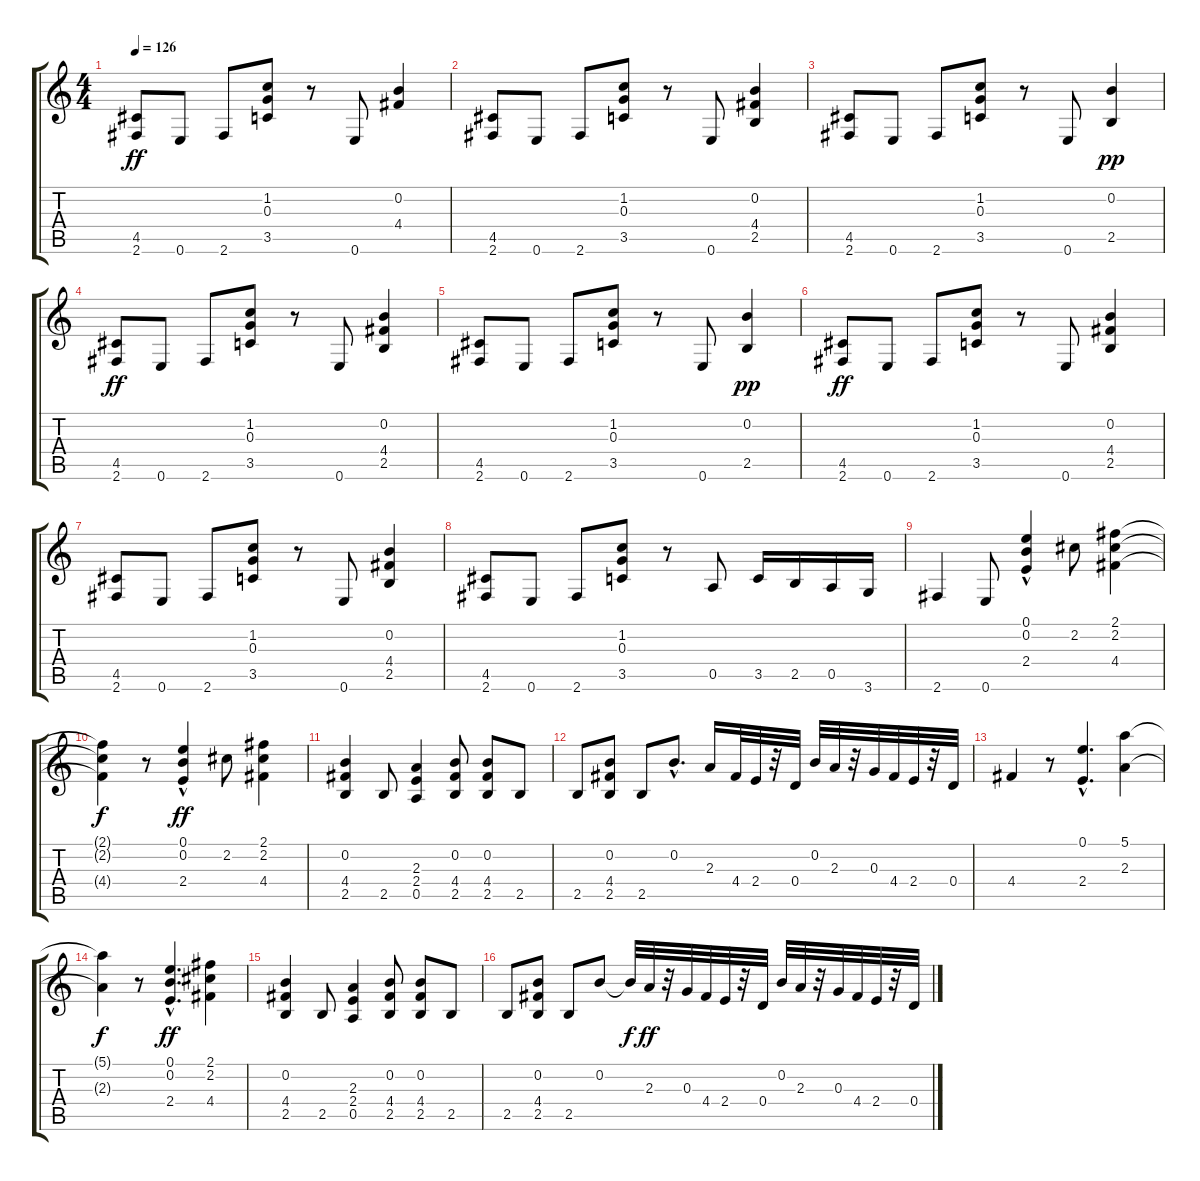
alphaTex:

\track "" {instrument distortionguitar}
\staff {score tabs}
\tuning (E4 B3 G3 D3 A2 E2) {hide}
\ts (4 4)
\tempo 126
\clef g2
\ks c
(4.5 2.6).8{dy ff} 0.6.8 2.6.8 (1.2 0.3 3.5).8 r.8 0.6.8 (0.2 4.4).4 |
(4.5 2.6).8 0.6.8 2.6.8 (1.2 0.3 3.5).8 r.8 0.6.8 (0.2 4.4 2.5).4 |
(4.5 2.6).8 0.6.8 2.6.8 (1.2 0.3 3.5).8 r.8 0.6.8 (0.2 2.5).4{dy pp} |
(4.5 2.6).8{dy ff} 0.6.8 2.6.8 (1.2 0.3 3.5).8 r.8 0.6.8 (0.2 4.4 2.5).4 |
(4.5 2.6).8 0.6.8 2.6.8 (1.2 0.3 3.5).8 r.8 0.6.8 (0.2 2.5).4{dy pp} |
(4.5 2.6).8{dy ff} 0.6.8 2.6.8 (1.2 0.3 3.5).8 r.8 0.6.8 (0.2 4.4 2.5).4 |
(4.5 2.6).8 0.6.8 2.6.8 (1.2 0.3 3.5).8 r.8 0.6.8 (0.2 4.4 2.5).4 |
(4.5 2.6).8 0.6.8 2.6.8 (1.2 0.3 3.5).8 r.8 0.5.8 3.5.16 2.5.16 0.5.16 3.6.16 |
2.6.4 0.6.8 (0.1{hac} 0.2 2.4{hac}).4 2.2.8 (2.1 2.2 4.4).4 |
(2.1{t} 2.2{t} 4.4{t}).4{dy f} r.8 (0.1{hac} 0.2 2.4{hac}).4{dy ff} 2.2.8 (2.1 2.2 4.4).4 |
(0.2 4.4 2.5).4 2.5.8 (2.3 2.4 0.5).4 (0.2 4.4 2.5).8 (0.2 4.4 2.5).8 2.5.8 |
2.5.8 (0.2 4.4 2.5).8 2.5.8 0.2{hac}.8{d} 2.3.16 4.4.32 2.4.32 r.32 0.4.32 0.2.32 2.3.32 r.32 0.3.32 4.4.32 2.4.32 r.32 0.4.32 |
4.4.4 r.8 (0.1{hac} 2.4{hac}).4{d} (5.1 2.3).4 |
(5.1{t} 2.3{t}).4{dy f} r.8 (0.1{hac} 0.2{hac} 2.4{hac}).4{d dy ff} (2.1 2.2 4.4).4 |
(0.2 4.4 2.5).4 2.5.8 (2.3 2.4 0.5).4 (0.2 4.4 2.5).8 (0.2 4.4 2.5).8 2.5.8 |
2.5.8 (0.2 4.4 2.5).8 2.5.8 0.2.8 0.2{t}.32{dy f} 2.3.32{dy ff} r.32 0.3.32 4.4.32 2.4.32 r.32 0.4.32 0.2.32 2.3.32 r.32 0.3.32 4.4.32 2.4.32 r.32 0.4.32
